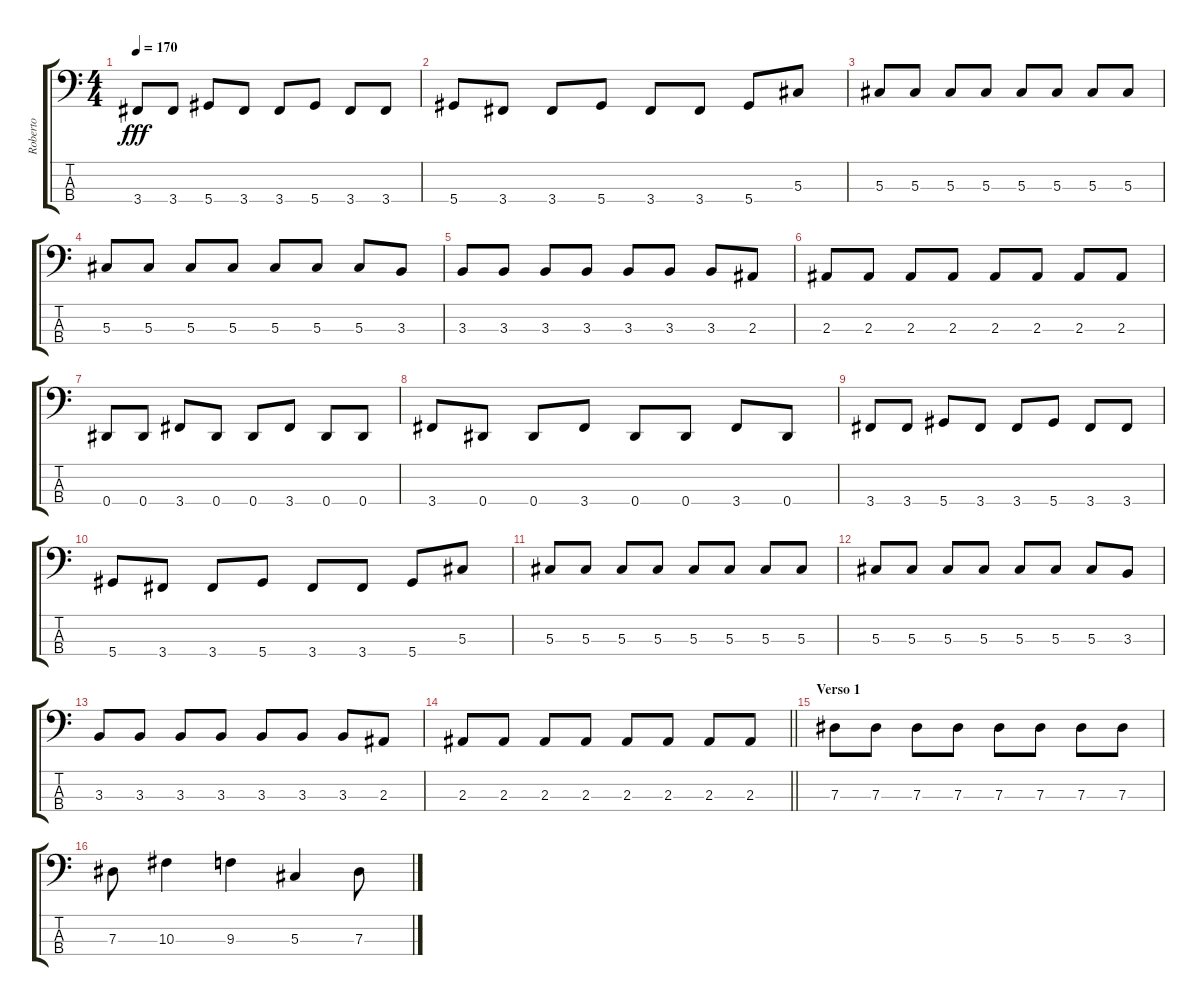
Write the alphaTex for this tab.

\track ("Roberto" "Roberto") {instrument electricbassfinger}
\staff {score tabs}
\tuning (Gb2 Db2 Ab1 Eb1) {hide}
\ts (4 4)
\tempo 170
\clef f4
\ks c
3.4.8{dy fff} 3.4.8 5.4.8 3.4.8 3.4.8 5.4.8 3.4.8 3.4.8 |
5.4.8 3.4.8 3.4.8 5.4.8 3.4.8 3.4.8 5.4.8 5.3.8 |
5.3.8 5.3.8 5.3.8 5.3.8 5.3.8 5.3.8 5.3.8 5.3.8 |
5.3.8 5.3.8 5.3.8 5.3.8 5.3.8 5.3.8 5.3.8 3.3.8 |
3.3.8 3.3.8 3.3.8 3.3.8 3.3.8 3.3.8 3.3.8 2.3.8 |
2.3.8 2.3.8 2.3.8 2.3.8 2.3.8 2.3.8 2.3.8 2.3.8 |
0.4.8 0.4.8 3.4.8 0.4.8 0.4.8 3.4.8 0.4.8 0.4.8 |
3.4.8 0.4.8 0.4.8 3.4.8 0.4.8 0.4.8 3.4.8 0.4.8 |
3.4.8 3.4.8 5.4.8 3.4.8 3.4.8 5.4.8 3.4.8 3.4.8 |
5.4.8 3.4.8 3.4.8 5.4.8 3.4.8 3.4.8 5.4.8 5.3.8 |
5.3.8 5.3.8 5.3.8 5.3.8 5.3.8 5.3.8 5.3.8 5.3.8 |
5.3.8 5.3.8 5.3.8 5.3.8 5.3.8 5.3.8 5.3.8 3.3.8 |
3.3.8 3.3.8 3.3.8 3.3.8 3.3.8 3.3.8 3.3.8 2.3.8 |
\barLineRight lightlight
2.3.8 2.3.8 2.3.8 2.3.8 2.3.8 2.3.8 2.3.8 2.3.8 |
\section ("" "Verso 1")
7.3.8 7.3.8 7.3.8 7.3.8 7.3.8 7.3.8 7.3.8 7.3.8 |
7.3.8 10.3.4 9.3.4 5.3.4 7.3.8
